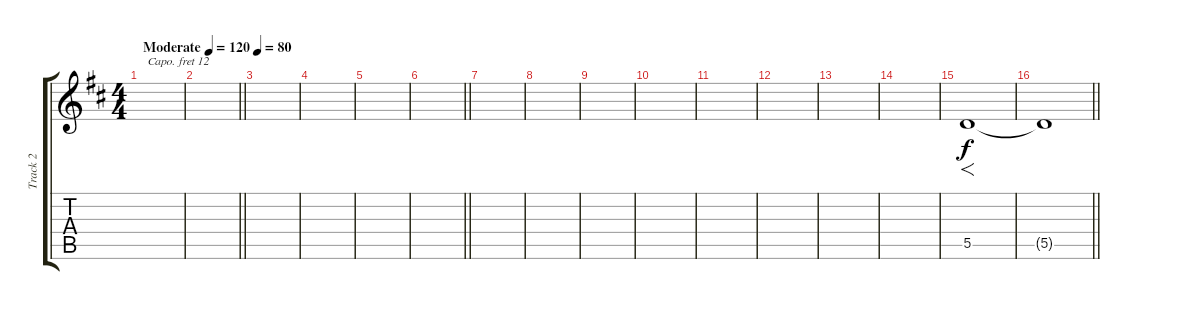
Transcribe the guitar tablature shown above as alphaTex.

\track ("Track 2" "Track 2") {instrument trumpet}
\staff {score tabs}
\capo 12
\tuning (E4 B3 G3 D3 A2 D2) {hide}
\ts (4 4)
\tempo (120 "Moderate")
\tempo 60
\tempo (120 "Moderate")
\clef g2
\ks d
|
\barLineRight lightlight
|
\tempo 80
|
|
|
\barLineRight lightlight
|
|
|
|
|
|
|
|
|
5.5.1{f} |
\barLineRight lightlight
5.5{t}.1
